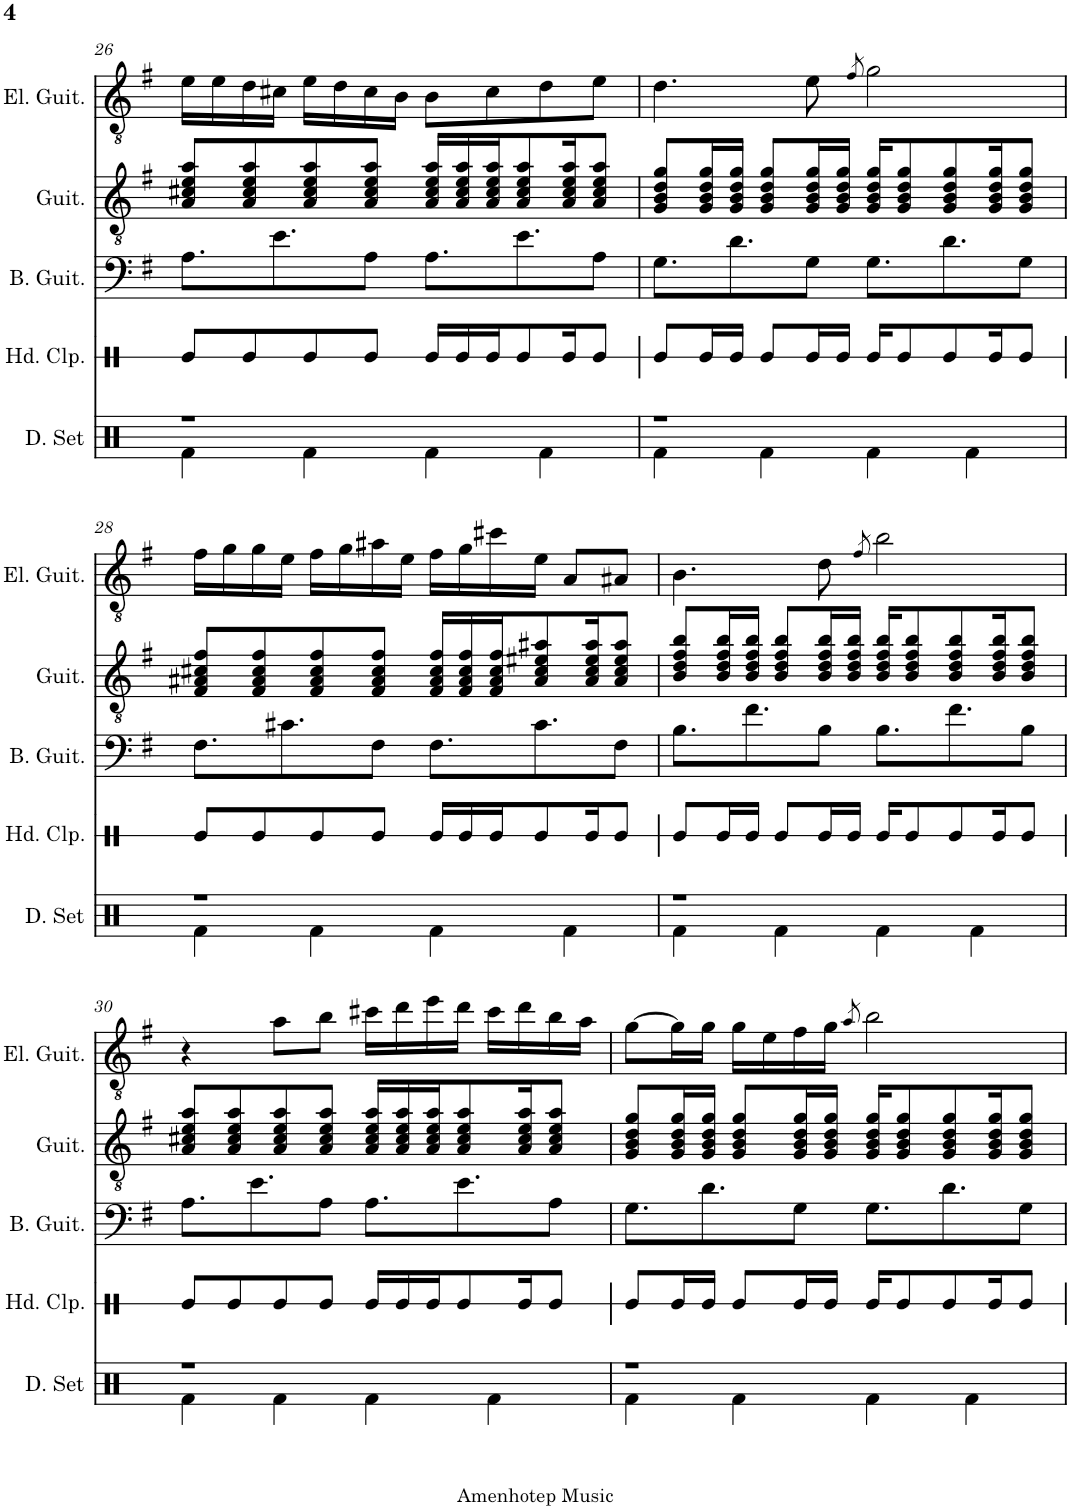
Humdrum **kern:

**kern	**kern	**kern	**kern	**kern
*part5	*part4	*part3	*part2	*part1
*staff5	*staff4	*staff3	*staff2	*staff1
*I"Drumset	*I"Hand Clap	*I"Bass Guitar	*I"Classical Guitar	*I"Electric Guitar
*I'D. Set	*I'Hd. Clp.	*I'B. Guit.	*I'Guit.	*I'El. Guit.
!!LO:PB:g=z
*clefX	*clefX	*clefF4	*clefGv2	*clefGv2
*	*	*Trd7c12	*	*
*k[]	*k[]	*k[f#]	*k[f#]	*k[f#]
*M4/4	*M4/4	*M4/4	*M4/4	*M4/4
=26	=26	=26	=26	=26
*^	*	*	*	*
1r	4Rf\	8Re/L	8.A\L	8A/ 8c#X/ 8e/ 8a/L	16e\LL
.	.	.	.	.	16e\
.	.	8Re/	.	8A/ 8c#/ 8e/ 8a/	16d\
.	.	.	8.e\	.	16c#X\JJ
.	4Rf\	8Re/	.	8A/ 8c#/ 8e/ 8a/	16e\LL
.	.	.	.	.	16d\
.	.	8Re/J	8A\J	8A/ 8c#/ 8e/ 8a/J	16c#\
.	.	.	.	.	16B\JJ
.	4Rf\	16Re/LL	8.A\L	16A/ 16c#/ 16e/ 16a/LL	8B\L
.	.	16Re/	.	16A/ 16c#/ 16e/ 16a/	.
.	.	16Re/J	.	16A/ 16c#/ 16e/ 16a/J	8c#\
.	.	8Re/	8.e\	8A/ 8c#/ 8e/ 8a/	.
.	4Rf\	.	.	.	8d\
.	.	16Re/K	.	16A/ 16c#/ 16e/ 16a/K	.
.	.	8Re/J	8A\J	8A/ 8c#/ 8e/ 8a/J	8e\J
=27	=27	=27	=27	=27	=27
1r	4Rf\	8Re/L	8.G\L	8G/ 8B/ 8d/ 8g/L	4.d\
.	.	16Re/L	.	16G/ 16B/ 16d/ 16g/L	.
.	.	16Re/JJ	8.d\	16G/ 16B/ 16d/ 16g/JJ	.
.	4Rf\	8Re/L	.	8G/ 8B/ 8d/ 8g/L	.
.	.	16Re/L	8G\J	16G/ 16B/ 16d/ 16g/L	8e\
.	.	16Re/JJ	.	16G/ 16B/ 16d/ 16g/JJ	.
.	.	.	.	.	8qf#/
.	4Rf\	16Re/KL	8.G\L	16G/ 16B/ 16d/ 16g/KL	2g\
.	.	8Re/	.	8G/ 8B/ 8d/ 8g/	.
.	.	8Re/	8.d\	8G/ 8B/ 8d/ 8g/	.
.	4Rf\	.	.	.	.
.	.	16Re/K	.	16G/ 16B/ 16d/ 16g/K	.
.	.	8Re/J	8G\J	8G/ 8B/ 8d/ 8g/J	.
!!LO:LB:g=z
=28	=28	=28	=28	=28	=28
1r	4Rf\	8Re/L	8.F#\L	8F#/ 8A#X/ 8c#X/ 8f#/L	16f#\LL
.	.	.	.	.	16g\
.	.	8Re/	.	8F#/ 8A#/ 8c#/ 8f#/	16g\
.	.	.	8.c#X\	.	16e\JJ
.	4Rf\	8Re/	.	8F#/ 8A#/ 8c#/ 8f#/	16f#\LL
.	.	.	.	.	16g\
.	.	8Re/J	8F#\J	8F#/ 8A#/ 8c#/ 8f#/J	16a#X\
.	.	.	.	.	16e\JJ
.	4Rf\	16Re/LL	8.F#\L	16F#/ 16A#/ 16c#/ 16f#/LL	16f#\LL
.	.	16Re/	.	16F#/ 16A#/ 16c#/ 16f#/	16g\
.	.	16Re/J	.	16F#/ 16A#/ 16c#/ 16f#/J	16cc#X\
.	.	8Re/	8.c#\	8A#/ 8c#/ 8e#X/ 8a#X/	16e\JJ
.	4Rf\	.	.	.	8A/L
.	.	16Re/K	.	16A#/ 16c#/ 16e#/ 16a#/K	.
.	.	8Re/J	8F#\J	8A#/ 8c#/ 8e#/ 8a#/J	8A#X/J
=29	=29	=29	=29	=29	=29
1r	4Rf\	8Re/L	8.B\L	8B/ 8d/ 8f#/ 8b/L	4.B\
.	.	16Re/L	.	16B/ 16d/ 16f#/ 16b/L	.
.	.	16Re/JJ	8.f#\	16B/ 16d/ 16f#/ 16b/JJ	.
.	4Rf\	8Re/L	.	8B/ 8d/ 8f#/ 8b/L	.
.	.	16Re/L	8B\J	16B/ 16d/ 16f#/ 16b/L	8d\
.	.	16Re/JJ	.	16B/ 16d/ 16f#/ 16b/JJ	.
.	.	.	.	.	8qf#/
.	4Rf\	16Re/KL	8.B\L	16B/ 16d/ 16f#/ 16b/KL	2b\
.	.	8Re/	.	8B/ 8d/ 8f#/ 8b/	.
.	.	8Re/	8.f#\	8B/ 8d/ 8f#/ 8b/	.
.	4Rf\	.	.	.	.
.	.	16Re/K	.	16B/ 16d/ 16f#/ 16b/K	.
.	.	8Re/J	8B\J	8B/ 8d/ 8f#/ 8b/J	.
!!LO:LB:g=z
=30	=30	=30	=30	=30	=30
1r	4Rf\	8Re/L	8.A\L	8A/ 8c#X/ 8e/ 8a/L	4r
.	.	8Re/	.	8A/ 8c#/ 8e/ 8a/	.
.	.	.	8.e\	.	.
.	4Rf\	8Re/	.	8A/ 8c#/ 8e/ 8a/	8a\L
.	.	8Re/J	8A\J	8A/ 8c#/ 8e/ 8a/J	8b\J
.	4Rf\	16Re/LL	8.A\L	16A/ 16c#/ 16e/ 16a/LL	16cc#X\LL
.	.	16Re/	.	16A/ 16c#/ 16e/ 16a/	16dd\
.	.	16Re/J	.	16A/ 16c#/ 16e/ 16a/J	16ee\
.	.	8Re/	8.e\	8A/ 8c#/ 8e/ 8a/	16dd\JJ
.	4Rf\	.	.	.	16cc#\LL
.	.	16Re/K	.	16A/ 16c#/ 16e/ 16a/K	16dd\
.	.	8Re/J	8A\J	8A/ 8c#/ 8e/ 8a/J	16b\
.	.	.	.	.	16a\JJ
=31	=31	=31	=31	=31	=31
1r	4Rf\	8Re/L	8.G\L	8G/ 8B/ 8d/ 8g/L	[8g\L
.	.	16Re/L	.	16G/ 16B/ 16d/ 16g/L	16g\L]
.	.	16Re/JJ	8.d\	16G/ 16B/ 16d/ 16g/JJ	16g\JJ
.	4Rf\	8Re/L	.	8G/ 8B/ 8d/ 8g/L	16g\LL
.	.	.	.	.	16e\
.	.	16Re/L	8G\J	16G/ 16B/ 16d/ 16g/L	16f#\
.	.	16Re/JJ	.	16G/ 16B/ 16d/ 16g/JJ	16g\JJ
.	.	.	.	.	8qa/
.	4Rf\	16Re/KL	8.G\L	16G/ 16B/ 16d/ 16g/KL	2b\
.	.	8Re/	.	8G/ 8B/ 8d/ 8g/	.
.	.	8Re/	8.d\	8G/ 8B/ 8d/ 8g/	.
.	4Rf\	.	.	.	.
.	.	16Re/K	.	16G/ 16B/ 16d/ 16g/K	.
.	.	8Re/J	8G\J	8G/ 8B/ 8d/ 8g/J	.
*v	*v	*	*	*	*
=	=	=	=	=
*-	*-	*-	*-	*-
